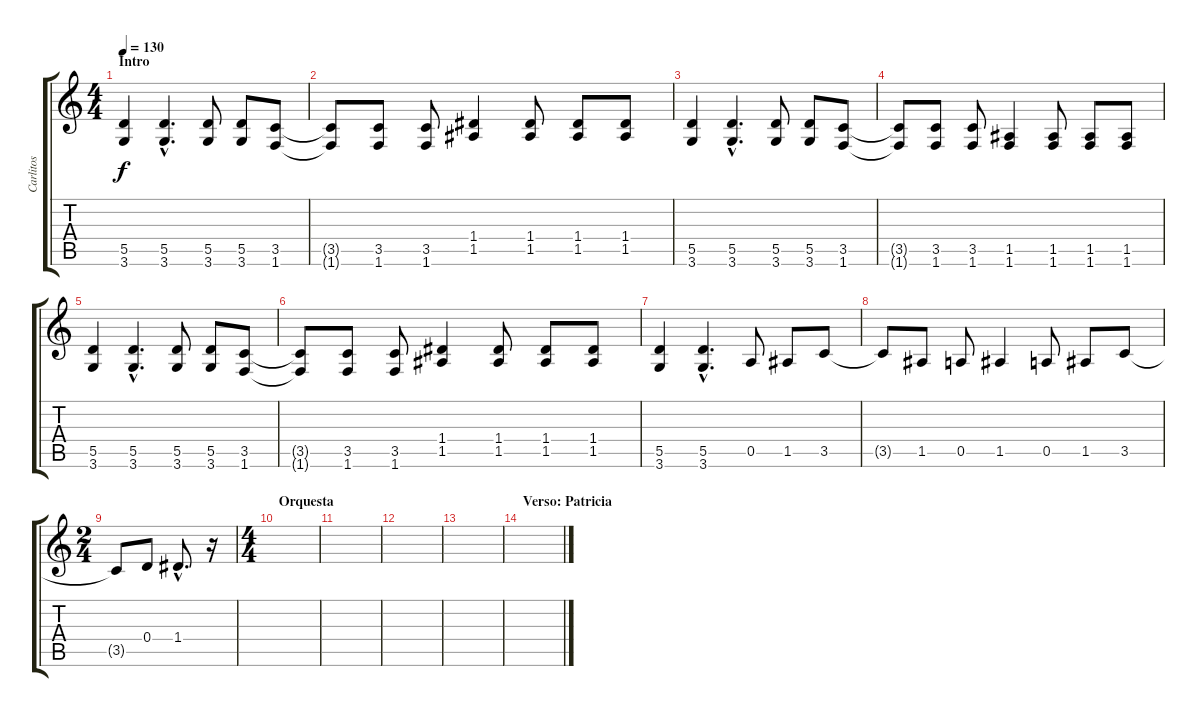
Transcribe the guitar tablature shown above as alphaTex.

\track ("Carlitos" "Carlitos") {instrument distortionguitar}
\staff {score tabs}
\tuning (E4 B3 G3 D3 A2 E2) {hide}
\ts (4 4)
\section ("" "Intro")
\tempo 130
\clef g2
\ks c
(5.5 3.6).4{dy f volume 12} (5.5{hac} 3.6{hac}).4{d} (5.5 3.6).8 (5.5 3.6).8 (3.5 1.6).8 |
(3.5{t} 1.6{t}).8 (3.5 1.6).8 (3.5 1.6).8 (1.4 1.5).4 (1.4 1.5).8 (1.4 1.5).8 (1.4 1.5).8 |
(5.5 3.6).4 (5.5{hac} 3.6{hac}).4{d} (5.5 3.6).8 (5.5 3.6).8 (3.5 1.6).8 |
(3.5{t} 1.6{t}).8 (3.5 1.6).8 (3.5 1.6).8 (1.5 1.6).4 (1.5 1.6).8 (1.5 1.6).8 (1.5 1.6).8 |
(5.5 3.6).4 (5.5{hac} 3.6{hac}).4{d} (5.5 3.6).8 (5.5 3.6).8 (3.5 1.6).8 |
(3.5{t} 1.6{t}).8 (3.5 1.6).8 (3.5 1.6).8 (1.4 1.5).4 (1.4 1.5).8 (1.4 1.5).8 (1.4 1.5).8 |
(5.5 3.6).4 (5.5{hac} 3.6{hac}).4{d} 0.5.8 1.5.8 3.5.8 |
3.5{t}.8 1.5.8 0.5.8 1.5.4 0.5.8 1.5.8 3.5.8 |
\ts (2 4)
3.5{t}.8 0.4.8 1.4{hac}.8{d} r.16 |
\ts (4 4)
\section ("" "Orquesta")
|
|
|
|
\section ("" "Verso: Patricia")
